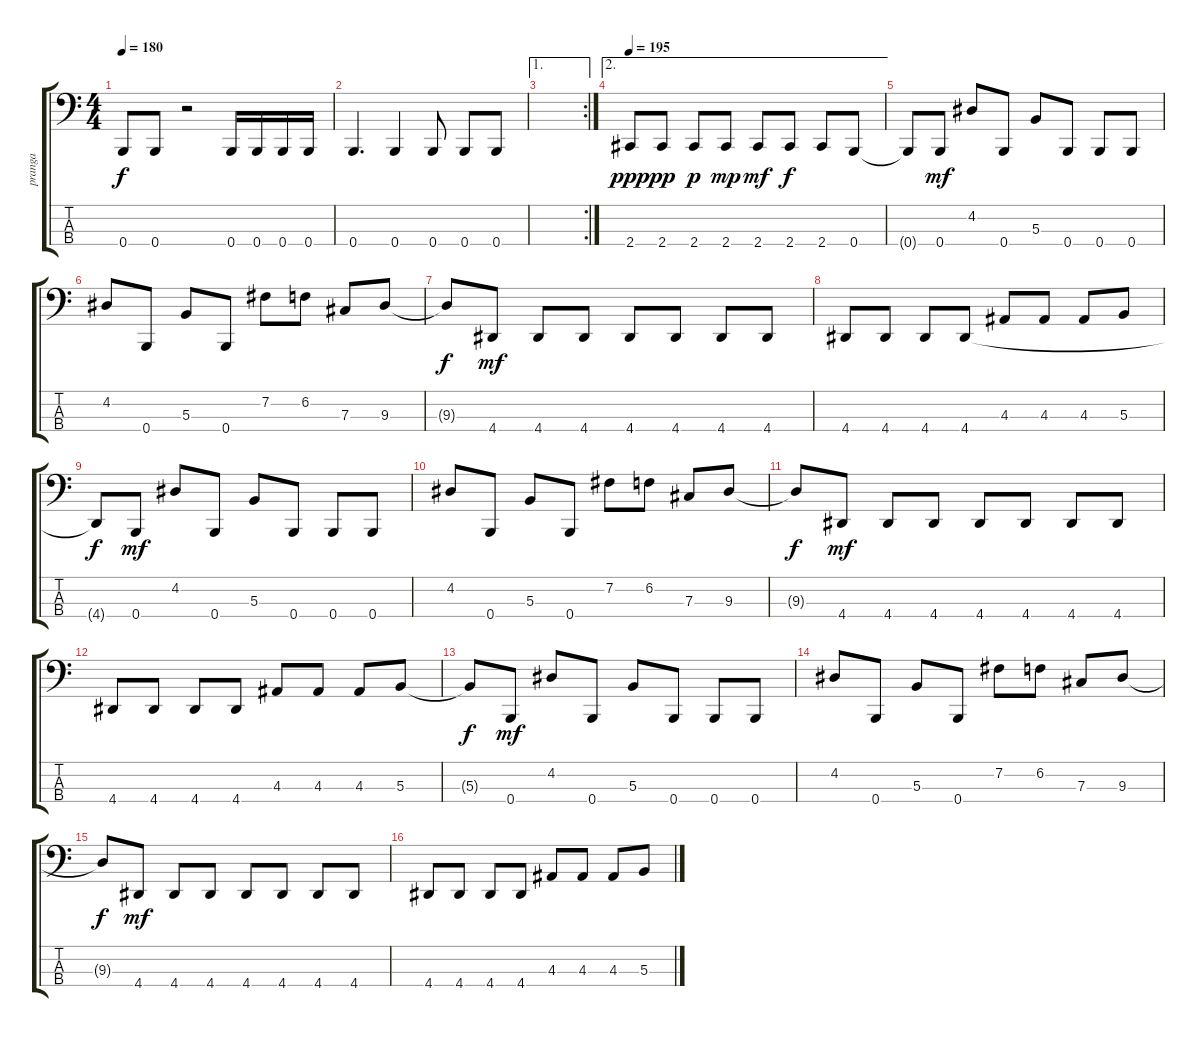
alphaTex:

\track ("pranga" "pranga") {instrument electricbasspick}
\staff {score tabs}
\tuning (E2 B1 Gb1 B0) {hide}
\ts (4 4)
\tempo 180
\clef f4
\ks c
0.4.8{dy f} 0.4.8 r.2 0.4.16 0.4.16 0.4.16 0.4.16 |
0.4.4{d} 0.4.4 0.4.8 0.4.8 0.4.8 |
\ae 1
\rc 2
|
\ae 2
\tempo 195
2.4.8{dy ppp} 2.4.8{dy pp} 2.4.8{dy p} 2.4.8{dy mp} 2.4.8{dy mf} 2.4.8{dy f} 2.4.8 0.4.8 |
0.4{t}.8 0.4.8{dy mf} 4.2.8 0.4.8 5.3.8 0.4.8 0.4.8 0.4.8 |
4.2.8 0.4.8 5.3.8 0.4.8 7.2.8 6.2.8 7.3.8 9.3.8 |
9.3{t}.8{dy f} 4.4.8{dy mf} 4.4.8 4.4.8 4.4.8 4.4.8 4.4.8 4.4.8 |
4.4.8 4.4.8 4.4.8 4.4.8 4.3.8 4.3.8 4.3.8 5.3.8 |
4.4{t}.8{dy f} 0.4.8{dy mf} 4.2.8 0.4.8 5.3.8 0.4.8 0.4.8 0.4.8 |
4.2.8 0.4.8 5.3.8 0.4.8 7.2.8 6.2.8 7.3.8 9.3.8 |
9.3{t}.8{dy f} 4.4.8{dy mf} 4.4.8 4.4.8 4.4.8 4.4.8 4.4.8 4.4.8 |
4.4.8 4.4.8 4.4.8 4.4.8 4.3.8 4.3.8 4.3.8 5.3.8 |
5.3{t}.8{dy f} 0.4.8{dy mf} 4.2.8 0.4.8 5.3.8 0.4.8 0.4.8 0.4.8 |
4.2.8 0.4.8 5.3.8 0.4.8 7.2.8 6.2.8 7.3.8 9.3.8 |
9.3{t}.8{dy f} 4.4.8{dy mf} 4.4.8 4.4.8 4.4.8 4.4.8 4.4.8 4.4.8 |
4.4.8 4.4.8 4.4.8 4.4.8 4.3.8 4.3.8 4.3.8 5.3.8
